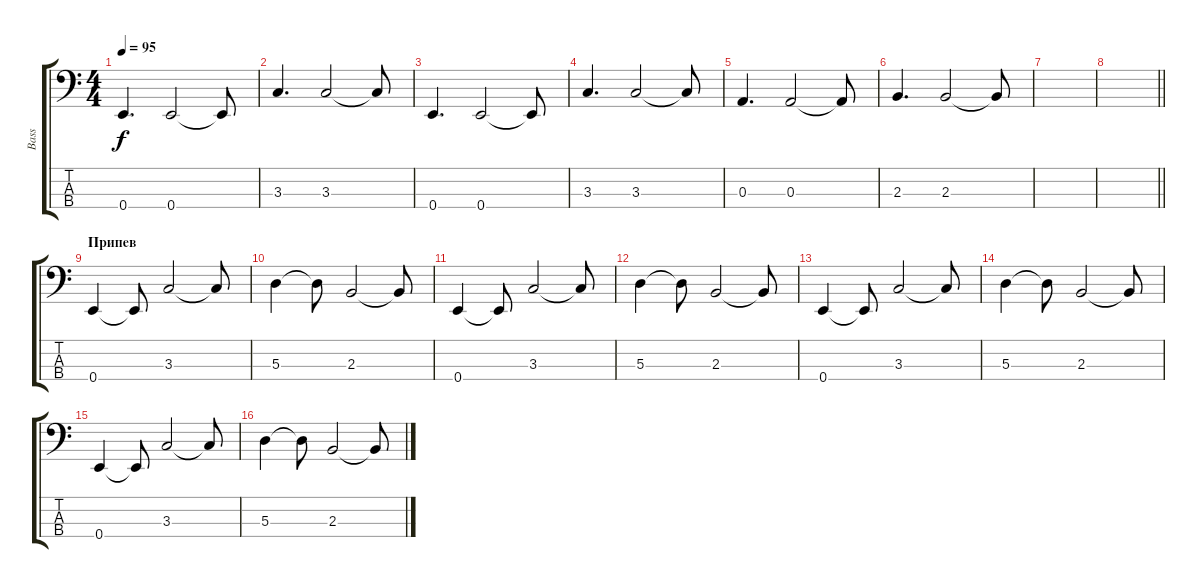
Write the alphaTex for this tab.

\track ("Bass" "Bass") {instrument electricbassfinger}
\staff {score tabs}
\tuning (G2 D2 A1 E1) {hide}
\ts (4 4)
\tempo 95
\clef f4
\ks c
0.4.4{d dy f} 0.4.2 0.4{t}.8 |
3.3.4{d} 3.3.2 3.3{t}.8 |
0.4.4{d} 0.4.2 0.4{t}.8 |
3.3.4{d} 3.3.2 3.3{t}.8 |
0.3.4{d} 0.3.2 0.3{t}.8 |
2.3.4{d} 2.3.2 2.3{t}.8 |
|
\barLineRight lightlight
|
\section ("" "Припев")
0.4.4 0.4{t}.8 3.3.2 3.3{t}.8 |
5.3.4 5.3{t}.8 2.3.2 2.3{t}.8 |
0.4.4 0.4{t}.8 3.3.2 3.3{t}.8 |
5.3.4 5.3{t}.8 2.3.2 2.3{t}.8 |
0.4.4 0.4{t}.8 3.3.2 3.3{t}.8 |
5.3.4 5.3{t}.8 2.3.2 2.3{t}.8 |
0.4.4 0.4{t}.8 3.3.2 3.3{t}.8 |
5.3.4 5.3{t}.8 2.3.2 2.3{t}.8
